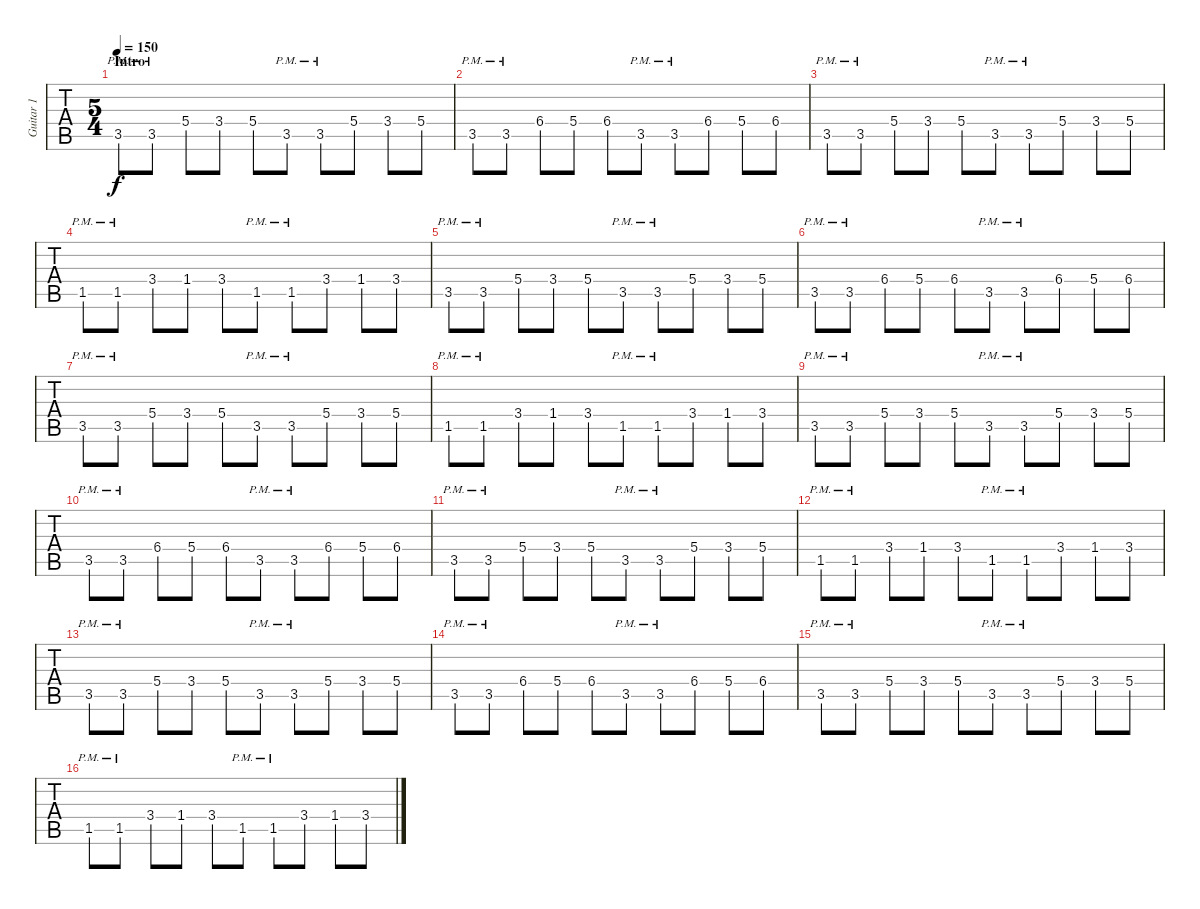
\track ("Guitar 1" "Guitar 1") {instrument distortionguitar}
\staff {tabs}
\tuning (E4 B3 G3 D3 A2 E2) {hide}
\ts (5 4)
\section ("" "Intro")
\tempo 150
\clef g2
\ks c
3.5{pm}.8{dy f instrument distortionguitar} 3.5{pm}.8 5.4.8 3.4.8 5.4.8 3.5{pm}.8 3.5{pm}.8 5.4.8 3.4.8 5.4.8 |
3.5{pm}.8 3.5{pm}.8 6.4.8 5.4.8 6.4.8 3.5{pm}.8 3.5{pm}.8 6.4.8 5.4.8 6.4.8 |
3.5{pm}.8 3.5{pm}.8 5.4.8 3.4.8 5.4.8 3.5{pm}.8 3.5{pm}.8 5.4.8 3.4.8 5.4.8 |
1.5{pm}.8 1.5{pm}.8 3.4.8 1.4.8 3.4.8 1.5{pm}.8 1.5{pm}.8 3.4.8 1.4.8 3.4.8 |
3.5{pm}.8 3.5{pm}.8 5.4.8 3.4.8 5.4.8 3.5{pm}.8 3.5{pm}.8 5.4.8 3.4.8 5.4.8 |
3.5{pm}.8 3.5{pm}.8 6.4.8 5.4.8 6.4.8 3.5{pm}.8 3.5{pm}.8 6.4.8 5.4.8 6.4.8 |
3.5{pm}.8 3.5{pm}.8 5.4.8 3.4.8 5.4.8 3.5{pm}.8 3.5{pm}.8 5.4.8 3.4.8 5.4.8 |
1.5{pm}.8 1.5{pm}.8 3.4.8 1.4.8 3.4.8 1.5{pm}.8 1.5{pm}.8 3.4.8 1.4.8 3.4.8 |
3.5{pm}.8 3.5{pm}.8 5.4.8 3.4.8 5.4.8 3.5{pm}.8 3.5{pm}.8 5.4.8 3.4.8 5.4.8 |
3.5{pm}.8 3.5{pm}.8 6.4.8 5.4.8 6.4.8 3.5{pm}.8 3.5{pm}.8 6.4.8 5.4.8 6.4.8 |
3.5{pm}.8 3.5{pm}.8 5.4.8 3.4.8 5.4.8 3.5{pm}.8 3.5{pm}.8 5.4.8 3.4.8 5.4.8 |
1.5{pm}.8 1.5{pm}.8 3.4.8 1.4.8 3.4.8 1.5{pm}.8 1.5{pm}.8 3.4.8 1.4.8 3.4.8 |
3.5{pm}.8 3.5{pm}.8 5.4.8 3.4.8 5.4.8 3.5{pm}.8 3.5{pm}.8 5.4.8 3.4.8 5.4.8 |
3.5{pm}.8 3.5{pm}.8 6.4.8 5.4.8 6.4.8 3.5{pm}.8 3.5{pm}.8 6.4.8 5.4.8 6.4.8 |
3.5{pm}.8 3.5{pm}.8 5.4.8 3.4.8 5.4.8 3.5{pm}.8 3.5{pm}.8 5.4.8 3.4.8 5.4.8 |
1.5{pm}.8 1.5{pm}.8 3.4.8 1.4.8 3.4.8 1.5{pm}.8 1.5{pm}.8 3.4.8 1.4.8 3.4.8
